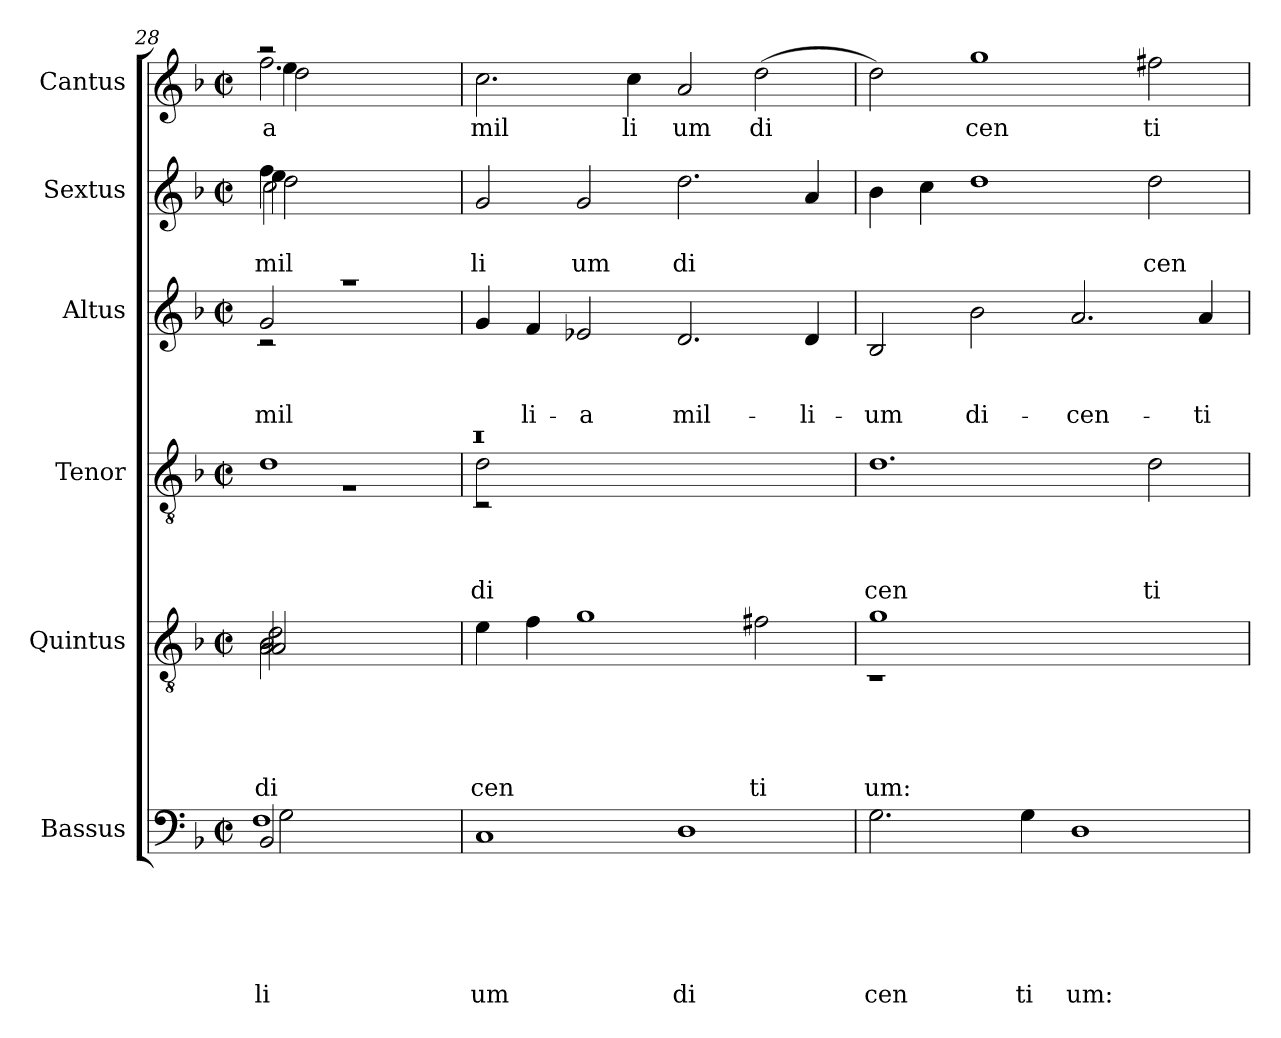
**kern	**text	**text	**text	**text	**text	**text	**kern	**text	**text	**text	**text	**text	**kern	**text	**text	**text	**text	**kern	**text	**text	**text	**kern	**text	**text	**kern	**text
*part6	*part6	*part6	*part6	*part6	*part6	*part6	*part5	*part5	*part5	*part5	*part5	*part5	*part4	*part4	*part4	*part4	*part4	*part3	*part3	*part3	*part3	*part2	*part2	*part2	*part1	*part1
*staff6	*staff6	*staff6	*staff6	*staff6	*staff6	*staff6	*staff5	*staff5	*staff5	*staff5	*staff5	*staff5	*staff4	*staff4	*staff4	*staff4	*staff4	*staff3	*staff3	*staff3	*staff3	*staff2	*staff2	*staff2	*staff1	*staff1
*I"Bassus	*	*	*	*	*	*	*I"Quintus	*	*	*	*	*	*I"Tenor	*	*	*	*	*I"Altus	*	*	*	*I"Sextus	*	*	*I"Cantus	*
*clefF4	*	*	*	*	*	*	*clefGv2	*	*	*	*	*	*clefGv2	*	*	*	*	*clefG2	*	*	*	*clefG2	*	*	*clefG2	*
*k[b-]	*	*	*	*	*	*	*k[b-]	*	*	*	*	*	*k[b-]	*	*	*	*	*k[b-]	*	*	*	*k[b-]	*	*	*k[b-]	*
*F:	*	*	*	*	*	*	*F:	*	*	*	*	*	*F:	*	*	*	*	*F:	*	*	*	*F:	*	*	*F:	*
*M2/2	*	*	*	*	*	*	*M2/2	*	*	*	*	*	*M2/2	*	*	*	*	*M2/2	*	*	*	*M2/2	*	*	*M2/2	*
*met(c|)	*	*	*	*	*	*	*met(c|)	*	*	*	*	*	*met(c|)	*	*	*	*	*met(c|)	*	*	*	*met(c|)	*	*	*met(c|)	*
=28	=28	=28	=28	=28	=28	=28	=28	=28	=28	=28	=28	=28	=28	=28	=28	=28	=28	=28	=28	=28	=28	=28	=28	=28	=28	=28
!	!	!	!	!	!	!LO:LY:b	!	!	!	!	!	!	!	!	!	!	!	!	!	!	!	!	!	!	!	!
*^	*	*	*	*	*	*	*	*	*	*	*	*	*	*	*	*	*	*	*	*	*	*	*	*	*	*
!	!	!	!	!	!	!	!LO:LY:b	!	!	!	!	!	!	!	!	!	!	!	!	!	!	!	!	!	!	!	!
*	*^	*	*	*	*	*	*	*	*	*	*	*	*	*	*	*	*	*	*	*	*	*	*	*	*	*	*
!	!	!	!	!	!	!	!	!LO:LY:b	!	!	!	!	!	!LO:LY:b	!	!	!	!	!	!	!	!	!	!	!	!	!	!
*	*	*	*	*	*	*	*	*	*^	*	*	*	*	*	*	*	*	*	*	*	*	*	*	*	*	*	*	*
!	!	!	!	!	!	!	!	!	!	!	!	!	!	!	!LO:LY:b	!	!	!	!	!	!	!	!	!	!	!	!	!	!
*	*	*	*	*	*	*	*	*	*	*^	*	*	*	*	*	*	*	*	*	*	*	*	*	*	*	*	*	*	*
!	!	!	!	!	!	!	!	!	!	!	!	!	!	!	!	!LO:LY:b	!	!	!	!	!	!	!	!	!	!	!	!	!	!
*	*	*	*	*	*	*	*	*	*	*	*^	*	*	*	*	*	*	*	*	*	*	*	*	*	*	*	*	*	*	*
!	!	!	!	!	!	!	!	!	!	!	!	!	!	!	!	!	!LO:LY:b	!	!	!	!	!	!	!	!	!LO:LY:b	!	!	!LO:LY:b	!	!
*	*	*	*	*	*	*	*	*	*	*	*	*	*	*	*	*	*	*^	*	*	*	*	*^	*	*	*	*^	*	*	*	*
*	*	*	*	*	*	*	*	*	*	*	*	*	*	*	*	*	*	*	*	*	*	*	*	*	*^	*	*	*	*	*^	*	*	*	*
!	!	!	!	!	!	!	!	!	!	!	!	!	!	!	!	!	!	!	!	!	!	!	!	!	!	!	!	!	!	!	!	!	!	!LO:LY:b	!	!
*	*	*	*	*	*	*	*	*	*	*	*	*	*	*	*	*	*	*	*	*	*	*	*	*	*	*	*	*	*	*	*	*^	*	*	*	*
!	!	!	!	!	!	!	!	!	!	!	!	!	!	!	!	!	!	!	!	!	!	!	!	!	!	!	!	!	!	!	!	!	!	!	!LO:LY:b	!	!LO:LY:b
*	*	*	*	*	*	*	*	*	*	*	*	*	*	*	*	*	*	*	*	*	*	*	*	*	*	*	*	*	*	*	*	*	*	*	*	*^	*
*	*	*	*	*	*	*	*	*	*	*	*	*	*	*	*	*	*	*	*	*	*	*	*	*	*	*	*	*	*	*	*	*	*	*	*	*	*^	*
!	!	!	!	!	!	!	!	!	!	!	!	!	!	!	!	!	!	!	!	!	!	!	!	!	!	!	!	!	!	!	!	!	!	!	!	!	!	!	!LO:LY:b
*	*	*	*	*	*	*	*	*	*	*	*	*	*	*	*	*	*	*	*	*	*	*	*	*	*	*	*	*	*	*	*	*	*	*	*	*	*	*^	*
!	!	!	!	!	!	!	!	!	!	!	!	!	!	!	!	!	!	!	!	!	!	!	!	!	!	!	!	!	!	!	!	!	!	!	!	!	!	!	!	!LO:LY:b
2BB-/	1F	2G\	.	.	.	.	.	li	2B-\	2A/	2A/	2d\	.	.	.	.	di	1d	1rA	.	.	.	.	1raa	2rc	2g/	.	.	mil-	4ff\	4ee\	2dd\	2cc\	.	mil	2raa	2.ff\	4ee\	2dd\	a
.	.	.	.	.	.	.	.	.	.	.	.	.	.	.	.	.	.	.	.	.	.	.	.	.	.	.	.	.	.	2ryy	2ryy	.	.	.	.	.	.	4ryy	.	.
2ryy	.	2ryy	.	.	.	.	.	.	2ryy	2ryy	2ryy	2ryy	.	.	.	.	.	.	.	.	.	.	.	.	2ryy	2ryy	.	.	.	.	.	2ryy	2ryy	.	.	4ryy	.	2ryy	4ryy	.
.	.	.	.	.	.	.	.	.	.	.	.	.	.	.	.	.	.	.	.	.	.	.	.	.	.	.	.	.	.	4ryy	4ryy	.	.	.	.	4ryy	4ryy	.	4ryy	.
*v	*v	*v	*	*	*	*	*	*	*	*	*	*	*	*	*	*	*	*v	*v	*	*	*	*	*v	*v	*v	*	*	*	*	*v	*v	*v	*	*	*	*	*	*	*
*	*	*	*	*	*	*	*v	*v	*v	*v	*	*	*	*	*	*	*	*	*	*	*	*	*	*	*	*	*	*	*	*	*	*	*
=29	=29	=29	=29	=29	=29	=29	=29	=29	=29	=29	=29	=29	=29	=29	=29	=29	=29	=29	=29	=29	=29	=29	=29	=29	=29	=29	=29	=29	=29	=29
!	!	!	!	!	!	!LO:LY:b	!	!	!	!	!	!LO:LY:b	!LO:N:vis=1	!	!	!	!LO:LY:b	!	!	!	!	!	!	!	!LO:LY:b	!	!	!	!	!LO:LY:b
*	*	*	*	*	*	*	*	*	*	*	*	*	*^	*	*	*	*	*	*	*	*	*	*	*	*	*	*	*	*	*
*	*	*	*	*	*	*	*	*	*	*	*	*	*	*	*	*	*	*	*	*	*	*	*v	*v	*	*	*	*	*	*	*
*	*	*	*	*	*	*	*	*	*	*	*	*	*	*^	*	*	*	*	*	*	*	*	*	*	*	*v	*v	*v	*v	*
1C	.	.	.	.	.	um	4e\	.	.	.	.	cen	0ra	2rC	2d\	.	.	.	di	4g/	.	.	.	2g/	.	li	2.cc\	mil
!	!	!	!	!	!	!	!	!	!	!	!	!	!	!	!	!	!	!	!	!	!	!	!LO:LY:b	!	!	!	!	!
.	.	.	.	.	.	.	4f\	.	.	.	.	.	.	.	.	.	.	.	.	4f/	.	.	-li-	.	.	.	.	.
!	!	!	!	!	!	!	!	!	!	!	!	!	!	!	!	!	!	!	!	!	!	!	!LO:LY:b	!	!	!LO:LY:b	!	!
.	.	.	.	.	.	.	1g	.	.	.	.	.	.	1.ryy	1.ryy	.	.	.	.	2e-X/	.	.	-a	2g/	.	um	.	.
!	!	!	!	!	!	!	!	!	!	!	!	!	!	!	!	!	!	!	!	!	!	!	!	!	!	!	!	!LO:LY:b
.	.	.	.	.	.	.	.	.	.	.	.	.	.	.	.	.	.	.	.	.	.	.	.	.	.	.	4cc\	li
!	!	!	!	!	!	!LO:LY:b	!	!	!	!	!	!	!	!	!	!	!	!	!	!	!	!	!LO:LY:b	!	!	!LO:LY:b	!	!LO:LY:b
1D	.	.	.	.	.	di	.	.	.	.	.	.	.	.	.	.	.	.	.	2.d/	.	.	mil-	2.dd\	.	di	2a/	um
!	!	!	!	!	!	!	!	!	!	!	!	!LO:LY:b	!	!	!	!	!	!	!	!	!	!	!	!	!	!	!	!LO:LY:b
.	.	.	.	.	.	.	2f#X\	.	.	.	.	ti	.	.	.	.	.	.	.	.	.	.	.	.	.	.	(>2dd\	di
!	!	!	!	!	!	!	!	!	!	!	!	!	!	!	!	!	!	!	!	!	!	!	!LO:LY:b	!	!	!	!	!
.	.	.	.	.	.	.	.	.	.	.	.	.	.	.	.	.	.	.	.	4d/	.	.	-li-	4a/	.	.	.	.
*	*	*	*	*	*	*	*	*	*	*	*	*	*v	*v	*v	*	*	*	*	*	*	*	*	*	*	*	*	*
=30	=30	=30	=30	=30	=30	=30	=30	=30	=30	=30	=30	=30	=30	=30	=30	=30	=30	=30	=30	=30	=30	=30	=30	=30	=30	=30
*	*	*	*	*	*	*	*^	*	*	*	*	*	*	*	*	*	*	*	*	*	*	*	*	*	*	*
!	!	!	!	!	!	!LO:LY:b	!	!LO:N:vis=1	!	!	!	!	!LO:LY:b	!	!	!	!	!LO:LY:b	!	!	!	!LO:LY:b	!	!	!	!	!
2.G\	.	.	.	.	.	cen	1g	0rC	.	.	.	.	um:	1.d	.	.	.	cen	2B-/	.	.	-um	4b-\	.	.	2dd\)	.
.	.	.	.	.	.	.	.	.	.	.	.	.	.	.	.	.	.	.	.	.	.	.	4cc\	.	.	.	.
!	!	!	!	!	!	!	!	!	!	!	!	!	!	!	!	!	!	!	!	!	!	!LO:LY:b	!	!	!	!	!LO:LY:b
.	.	.	.	.	.	.	.	.	.	.	.	.	.	.	.	.	.	.	2b-\	.	.	di-	1dd	.	.	1gg	cen
!	!	!	!	!	!	!LO:LY:b	!	!	!	!	!	!	!	!	!	!	!	!	!	!	!	!	!	!	!	!	!
4G\	.	.	.	.	.	ti	.	.	.	.	.	.	.	.	.	.	.	.	.	.	.	.	.	.	.	.	.
!	!	!	!	!	!	!LO:LY:b	!	!	!	!	!	!	!	!	!	!	!	!	!	!	!	!LO:LY:b	!	!	!	!	!
1D	.	.	.	.	.	um:	1ryy	.	.	.	.	.	.	.	.	.	.	.	2.a/	.	.	-cen-	.	.	.	.	.
!	!	!	!	!	!	!	!	!	!	!	!	!	!	!	!	!	!	!LO:LY:b	!	!	!	!	!	!	!LO:LY:b	!	!LO:LY:b
.	.	.	.	.	.	.	.	.	.	.	.	.	.	2d\	.	.	.	ti	.	.	.	.	2dd\	.	cen	2ff#X\	ti
!	!	!	!	!	!	!	!	!	!	!	!	!	!	!	!	!	!	!	!	!	!	!LO:LY:b	!	!	!	!	!
.	.	.	.	.	.	.	.	.	.	.	.	.	.	.	.	.	.	.	4a/	.	.	-ti-	.	.	.	.	.
*	*	*	*	*	*	*	*v	*v	*	*	*	*	*	*	*	*	*	*	*	*	*	*	*	*	*	*	*
=	=	=	=	=	=	=	=	=	=	=	=	=	=	=	=	=	=	=	=	=	=	=	=	=	=	=
*-	*-	*-	*-	*-	*-	*-	*-	*-	*-	*-	*-	*-	*-	*-	*-	*-	*-	*-	*-	*-	*-	*-	*-	*-	*-	*-
